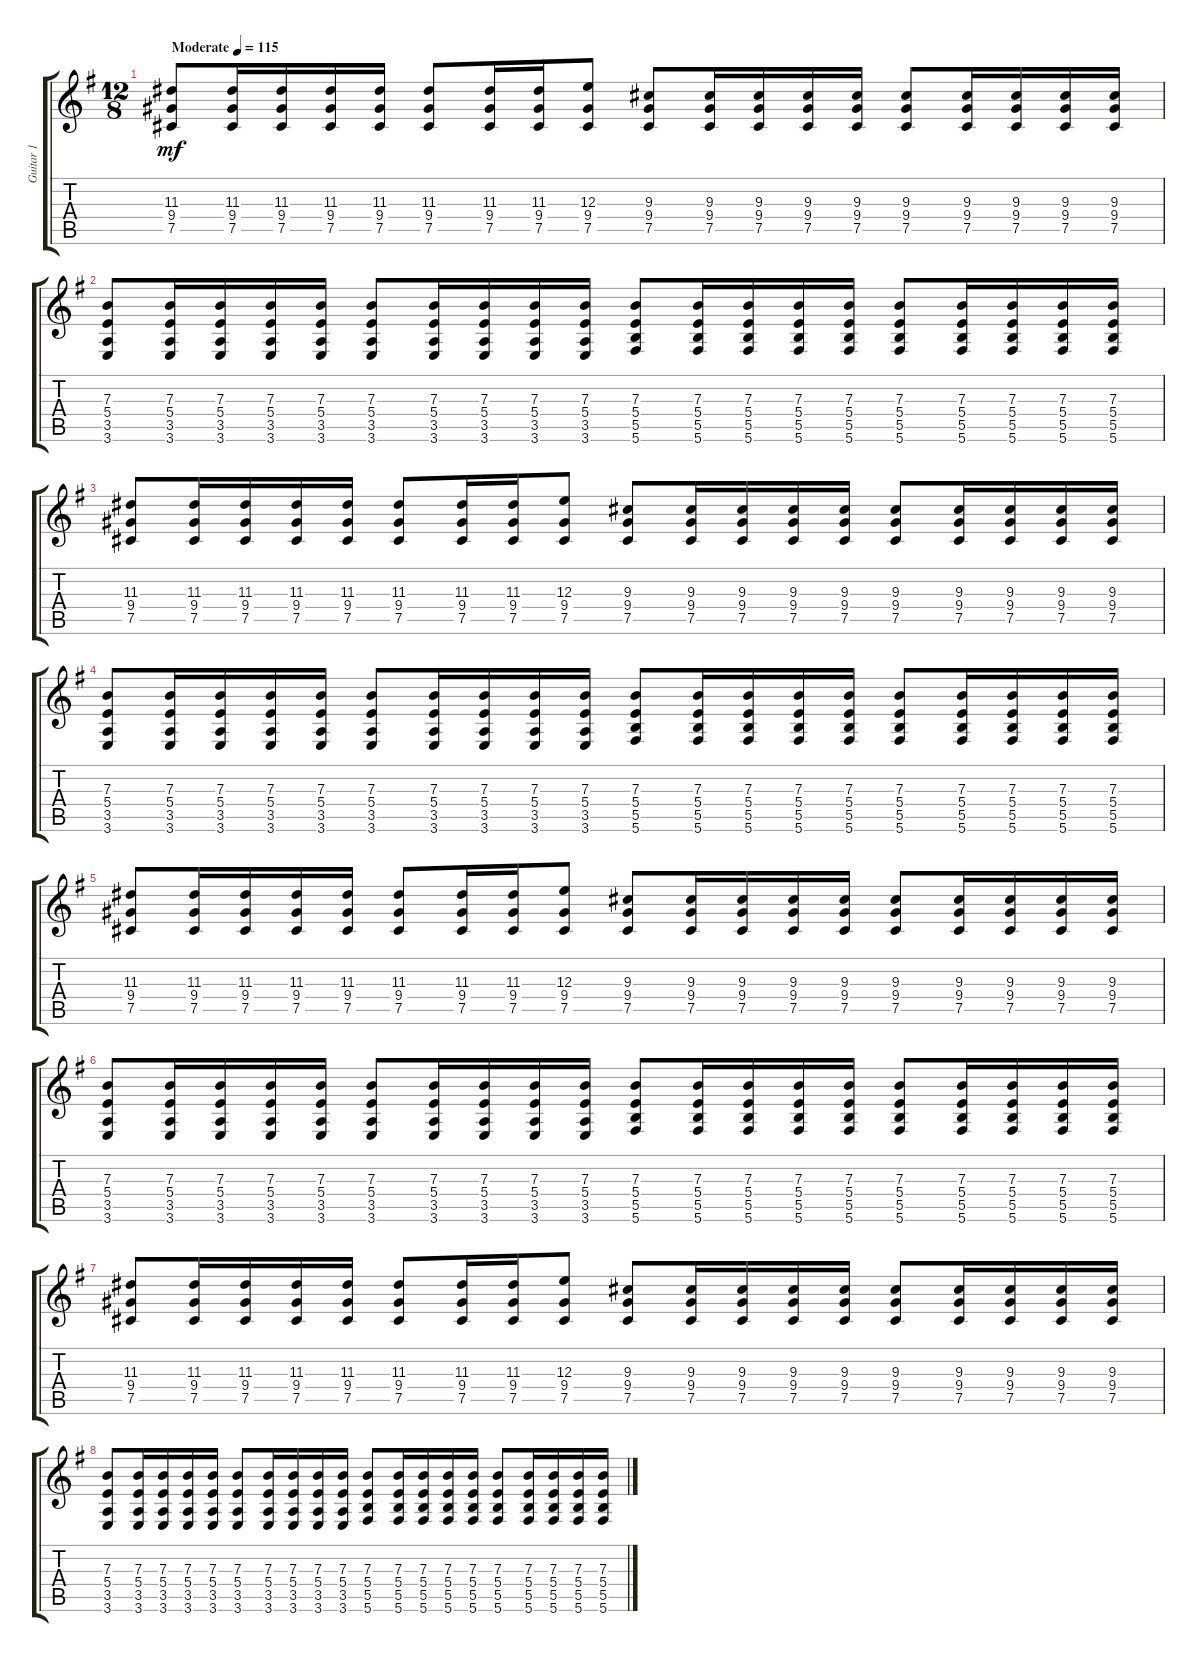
\track ("Guitar 1" "Guitar 1") {instrument distortionguitar}
\staff {score tabs}
\tuning (Db4 Ab3 E3 B2 Gb2 Db2) {hide}
\ts (12 8)
\tempo (115 "Moderate")
\clef g2
\ks g
(11.3 9.4 7.5).8{dy mf instrument distortionguitar} (11.3 9.4 7.5).16 (11.3 9.4 7.5).16 (11.3 9.4 7.5).16 (11.3 9.4 7.5).16 (11.3 9.4 7.5).8 (11.3 9.4 7.5).16 (11.3 9.4 7.5).16 (12.3 9.4 7.5).8 (9.3 9.4 7.5).8 (9.3 9.4 7.5).16 (9.3 9.4 7.5).16 (9.3 9.4 7.5).16 (9.3 9.4 7.5).16 (9.3 9.4 7.5).8 (9.3 9.4 7.5).16 (9.3 9.4 7.5).16 (9.3 9.4 7.5).16 (9.3 9.4 7.5).16 |
(7.3 5.4 3.5 3.6).8 (7.3 5.4 3.5 3.6).16 (7.3 5.4 3.5 3.6).16 (7.3 5.4 3.5 3.6).16 (7.3 5.4 3.5 3.6).16 (7.3 5.4 3.5 3.6).8 (7.3 5.4 3.5 3.6).16 (7.3 5.4 3.5 3.6).16 (7.3 5.4 3.5 3.6).16 (7.3 5.4 3.5 3.6).16 (7.3 5.4 5.5 5.6).8 (7.3 5.4 5.5 5.6).16 (7.3 5.4 5.5 5.6).16 (7.3 5.4 5.5 5.6).16 (7.3 5.4 5.5 5.6).16 (7.3 5.4 5.5 5.6).8 (7.3 5.4 5.5 5.6).16 (7.3 5.4 5.5 5.6).16 (7.3 5.4 5.5 5.6).16 (7.3 5.4 5.5 5.6).16 |
(11.3 9.4 7.5).8 (11.3 9.4 7.5).16 (11.3 9.4 7.5).16 (11.3 9.4 7.5).16 (11.3 9.4 7.5).16 (11.3 9.4 7.5).8 (11.3 9.4 7.5).16 (11.3 9.4 7.5).16 (12.3 9.4 7.5).8 (9.3 9.4 7.5).8 (9.3 9.4 7.5).16 (9.3 9.4 7.5).16 (9.3 9.4 7.5).16 (9.3 9.4 7.5).16 (9.3 9.4 7.5).8 (9.3 9.4 7.5).16 (9.3 9.4 7.5).16 (9.3 9.4 7.5).16 (9.3 9.4 7.5).16 |
(7.3 5.4 3.5 3.6).8 (7.3 5.4 3.5 3.6).16 (7.3 5.4 3.5 3.6).16 (7.3 5.4 3.5 3.6).16 (7.3 5.4 3.5 3.6).16 (7.3 5.4 3.5 3.6).8 (7.3 5.4 3.5 3.6).16 (7.3 5.4 3.5 3.6).16 (7.3 5.4 3.5 3.6).16 (7.3 5.4 3.5 3.6).16 (7.3 5.4 5.5 5.6).8 (7.3 5.4 5.5 5.6).16 (7.3 5.4 5.5 5.6).16 (7.3 5.4 5.5 5.6).16 (7.3 5.4 5.5 5.6).16 (7.3 5.4 5.5 5.6).8 (7.3 5.4 5.5 5.6).16 (7.3 5.4 5.5 5.6).16 (7.3 5.4 5.5 5.6).16 (7.3 5.4 5.5 5.6).16 |
(11.3 9.4 7.5).8 (11.3 9.4 7.5).16 (11.3 9.4 7.5).16 (11.3 9.4 7.5).16 (11.3 9.4 7.5).16 (11.3 9.4 7.5).8 (11.3 9.4 7.5).16 (11.3 9.4 7.5).16 (12.3 9.4 7.5).8 (9.3 9.4 7.5).8 (9.3 9.4 7.5).16 (9.3 9.4 7.5).16 (9.3 9.4 7.5).16 (9.3 9.4 7.5).16 (9.3 9.4 7.5).8 (9.3 9.4 7.5).16 (9.3 9.4 7.5).16 (9.3 9.4 7.5).16 (9.3 9.4 7.5).16 |
(7.3 5.4 3.5 3.6).8 (7.3 5.4 3.5 3.6).16 (7.3 5.4 3.5 3.6).16 (7.3 5.4 3.5 3.6).16 (7.3 5.4 3.5 3.6).16 (7.3 5.4 3.5 3.6).8 (7.3 5.4 3.5 3.6).16 (7.3 5.4 3.5 3.6).16 (7.3 5.4 3.5 3.6).16 (7.3 5.4 3.5 3.6).16 (7.3 5.4 5.5 5.6).8 (7.3 5.4 5.5 5.6).16 (7.3 5.4 5.5 5.6).16 (7.3 5.4 5.5 5.6).16 (7.3 5.4 5.5 5.6).16 (7.3 5.4 5.5 5.6).8 (7.3 5.4 5.5 5.6).16 (7.3 5.4 5.5 5.6).16 (7.3 5.4 5.5 5.6).16 (7.3 5.4 5.5 5.6).16 |
(11.3 9.4 7.5).8 (11.3 9.4 7.5).16 (11.3 9.4 7.5).16 (11.3 9.4 7.5).16 (11.3 9.4 7.5).16 (11.3 9.4 7.5).8 (11.3 9.4 7.5).16 (11.3 9.4 7.5).16 (12.3 9.4 7.5).8 (9.3 9.4 7.5).8 (9.3 9.4 7.5).16 (9.3 9.4 7.5).16 (9.3 9.4 7.5).16 (9.3 9.4 7.5).16 (9.3 9.4 7.5).8 (9.3 9.4 7.5).16 (9.3 9.4 7.5).16 (9.3 9.4 7.5).16 (9.3 9.4 7.5).16 |
(7.3 5.4 3.5 3.6).8 (7.3 5.4 3.5 3.6).16 (7.3 5.4 3.5 3.6).16 (7.3 5.4 3.5 3.6).16 (7.3 5.4 3.5 3.6).16 (7.3 5.4 3.5 3.6).8 (7.3 5.4 3.5 3.6).16 (7.3 5.4 3.5 3.6).16 (7.3 5.4 3.5 3.6).16 (7.3 5.4 3.5 3.6).16 (7.3 5.4 5.5 5.6).8 (7.3 5.4 5.5 5.6).16 (7.3 5.4 5.5 5.6).16 (7.3 5.4 5.5 5.6).16 (7.3 5.4 5.5 5.6).16 (7.3 5.4 5.5 5.6).8 (7.3 5.4 5.5 5.6).16 (7.3 5.4 5.5 5.6).16 (7.3 5.4 5.5 5.6).16 (7.3 5.4 5.5 5.6).16
